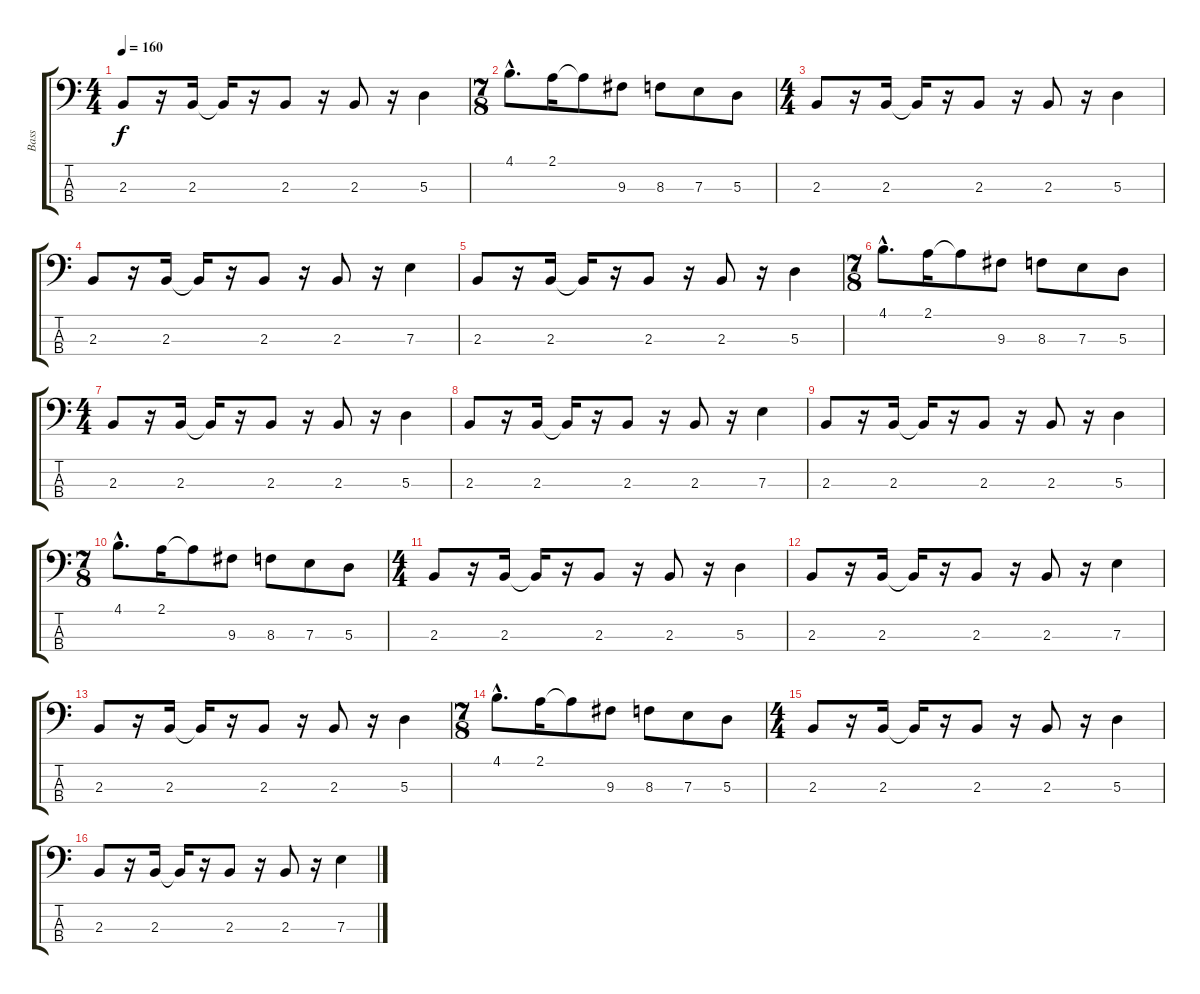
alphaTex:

\track ("Bass" "Bass") {instrument electricbasspick}
\staff {score tabs}
\tuning (G2 D2 A1 E1) {hide}
\ts (4 4)
\tempo 160
\clef f4
\ks c
2.3.8{dy f} r.16 2.3.16 2.3{t}.16 r.16 2.3.8 r.16 2.3.8 r.16 5.3.4 |
\ts (7 8)
4.1{hac}.8{d} 2.1.16 2.1{t}.8 9.3.8 8.3.8 7.3.8 5.3.8 |
\ts (4 4)
2.3.8 r.16 2.3.16 2.3{t}.16 r.16 2.3.8 r.16 2.3.8 r.16 5.3.4 |
2.3.8 r.16 2.3.16 2.3{t}.16 r.16 2.3.8 r.16 2.3.8 r.16 7.3.4 |
2.3.8 r.16 2.3.16 2.3{t}.16 r.16 2.3.8 r.16 2.3.8 r.16 5.3.4 |
\ts (7 8)
4.1{hac}.8{d} 2.1.16 2.1{t}.8 9.3.8 8.3.8 7.3.8 5.3.8 |
\ts (4 4)
2.3.8 r.16 2.3.16 2.3{t}.16 r.16 2.3.8 r.16 2.3.8 r.16 5.3.4 |
2.3.8 r.16 2.3.16 2.3{t}.16 r.16 2.3.8 r.16 2.3.8 r.16 7.3.4 |
2.3.8 r.16 2.3.16 2.3{t}.16 r.16 2.3.8 r.16 2.3.8 r.16 5.3.4 |
\ts (7 8)
4.1{hac}.8{d} 2.1.16 2.1{t}.8 9.3.8 8.3.8 7.3.8 5.3.8 |
\ts (4 4)
2.3.8 r.16 2.3.16 2.3{t}.16 r.16 2.3.8 r.16 2.3.8 r.16 5.3.4 |
2.3.8 r.16 2.3.16 2.3{t}.16 r.16 2.3.8 r.16 2.3.8 r.16 7.3.4 |
2.3.8 r.16 2.3.16 2.3{t}.16 r.16 2.3.8 r.16 2.3.8 r.16 5.3.4 |
\ts (7 8)
4.1{hac}.8{d} 2.1.16 2.1{t}.8 9.3.8 8.3.8 7.3.8 5.3.8 |
\ts (4 4)
2.3.8 r.16 2.3.16 2.3{t}.16 r.16 2.3.8 r.16 2.3.8 r.16 5.3.4 |
2.3.8 r.16 2.3.16 2.3{t}.16 r.16 2.3.8 r.16 2.3.8 r.16 7.3.4
